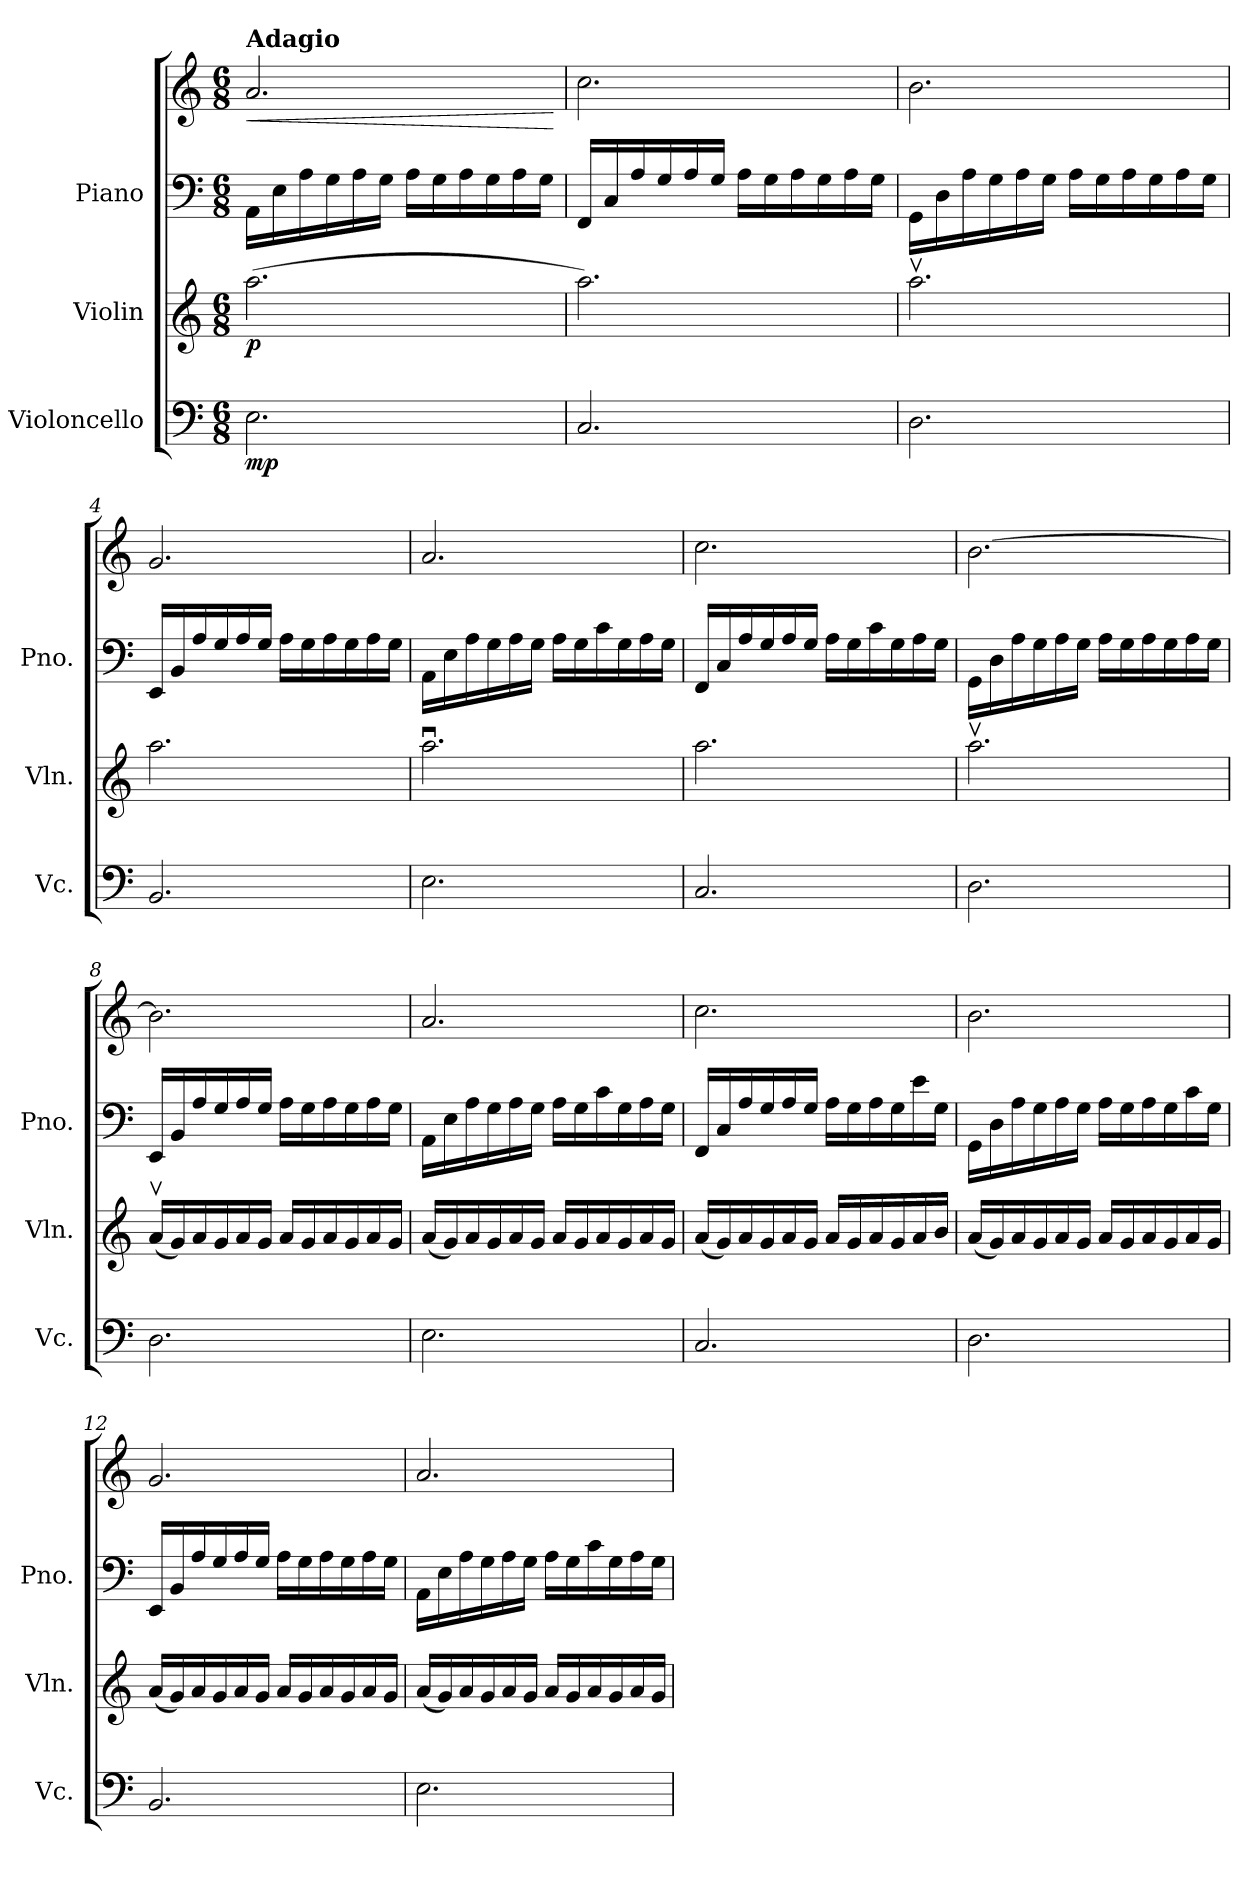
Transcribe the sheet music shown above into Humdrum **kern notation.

**kern	**dynam	**kern	**dynam	**kern	**kern	**dynam
*part3	*part3	*part2	*part2	*part1	*part1	*part1
*staff4	*staff4	*staff3	*staff3	*staff2	*staff1	*staff1/2
*I"Violoncello	*	*I"Violin	*	*I"Piano	*	*
*I'Vc.	*	*I'Vln.	*	*I'Pno.	*	*
*clefF4	*	*clefG2	*	*clefF4	*clefG2	*
*k[]	*	*k[]	*	*k[]	*k[]	*
*M6/8	*	*M6/8	*	*M6/8	*M6/8	*
=1	=1	=1	=1	=1	=1	=1
!	!	!	!	!	!LO:TX:a:B:t=Adagio	!
!	!LO:DY:b	!	!LO:DY:b	!	!	!LO:HP:b
2.E\	mp	(2.aa\	p	16AA\LL	2.a/	<
.	.	.	.	16E\	.	.
.	.	.	.	16A\	.	.
.	.	.	.	16G\	.	.
.	.	.	.	16A\	.	.
.	.	.	.	16G\JJ	.	.
.	.	.	.	16A\LL	.	.
.	.	.	.	16G\	.	.
.	.	.	.	16A\	.	.
.	.	.	.	16G\	.	.
.	.	.	.	16A\	.	.
.	.	.	.	16G\JJ	.	.
.	.	.	.	.	.	[
=2	=2	=2	=2	=2	=2	=2
2.C/	.	2.aa\)	.	16FF/LL	2.cc\	.
.	.	.	.	16C/	.	.
.	.	.	.	16A/	.	.
.	.	.	.	16G/	.	.
.	.	.	.	16A/	.	.
.	.	.	.	16G/JJ	.	.
.	.	.	.	16A\LL	.	.
.	.	.	.	16G\	.	.
.	.	.	.	16A\	.	.
.	.	.	.	16G\	.	.
.	.	.	.	16A\	.	.
.	.	.	.	16G\JJ	.	.
=3	=3	=3	=3	=3	=3	=3
2.D\	.	2.aav\	.	16GG\LL	2.b\	.
.	.	.	.	16D\	.	.
.	.	.	.	16A\	.	.
.	.	.	.	16G\	.	.
.	.	.	.	16A\	.	.
.	.	.	.	16G\JJ	.	.
.	.	.	.	16A\LL	.	.
.	.	.	.	16G\	.	.
.	.	.	.	16A\	.	.
.	.	.	.	16G\	.	.
.	.	.	.	16A\	.	.
.	.	.	.	16G\JJ	.	.
=4	=4	=4	=4	=4	=4	=4
2.BB/	.	2.aa\	.	16EE/LL	2.g/	.
.	.	.	.	16BB/	.	.
.	.	.	.	16A/	.	.
.	.	.	.	16G/	.	.
.	.	.	.	16A/	.	.
.	.	.	.	16G/JJ	.	.
.	.	.	.	16A\LL	.	.
.	.	.	.	16G\	.	.
.	.	.	.	16A\	.	.
.	.	.	.	16G\	.	.
.	.	.	.	16A\	.	.
.	.	.	.	16G\JJ	.	.
!!LO:LB:g=z
=5	=5	=5	=5	=5	=5	=5
2.E\	.	2.aau\	.	16AA\LL	2.a/	.
.	.	.	.	16E\	.	.
.	.	.	.	16A\	.	.
.	.	.	.	16G\	.	.
.	.	.	.	16A\	.	.
.	.	.	.	16G\JJ	.	.
.	.	.	.	16A\LL	.	.
.	.	.	.	16G\	.	.
.	.	.	.	16c\	.	.
.	.	.	.	16G\	.	.
.	.	.	.	16A\	.	.
.	.	.	.	16G\JJ	.	.
=6	=6	=6	=6	=6	=6	=6
2.C/	.	2.aa\	.	16FF/LL	2.cc\	.
.	.	.	.	16C/	.	.
.	.	.	.	16A/	.	.
.	.	.	.	16G/	.	.
.	.	.	.	16A/	.	.
.	.	.	.	16G/JJ	.	.
.	.	.	.	16A\LL	.	.
.	.	.	.	16G\	.	.
.	.	.	.	16c\	.	.
.	.	.	.	16G\	.	.
.	.	.	.	16A\	.	.
.	.	.	.	16G\JJ	.	.
=7	=7	=7	=7	=7	=7	=7
2.D\	.	2.aav\	.	16GG\LL	[2.b\	.
.	.	.	.	16D\	.	.
.	.	.	.	16A\	.	.
.	.	.	.	16G\	.	.
.	.	.	.	16A\	.	.
.	.	.	.	16G\JJ	.	.
.	.	.	.	16A\LL	.	.
.	.	.	.	16G\	.	.
.	.	.	.	16A\	.	.
.	.	.	.	16G\	.	.
.	.	.	.	16A\	.	.
.	.	.	.	16G\JJ	.	.
=8	=8	=8	=8	=8	=8	=8
2.D\	.	(16av/LL	.	16EE/LL	2.b\]	.
.	.	16g/)	.	16BB/	.	.
.	.	16a/	.	16A/	.	.
.	.	16g/	.	16G/	.	.
.	.	16a/	.	16A/	.	.
.	.	16g/JJ	.	16G/JJ	.	.
.	.	16a/LL	.	16A\LL	.	.
.	.	16g/	.	16G\	.	.
.	.	16a/	.	16A\	.	.
.	.	16g/	.	16G\	.	.
.	.	16a/	.	16A\	.	.
.	.	16g/JJ	.	16G\JJ	.	.
!!LO:LB:g=z
=9	=9	=9	=9	=9	=9	=9
2.E\	.	(16a/LL	.	16AA\LL	2.a/	.
.	.	16g/)	.	16E\	.	.
.	.	16a/	.	16A\	.	.
.	.	16g/	.	16G\	.	.
.	.	16a/	.	16A\	.	.
.	.	16g/JJ	.	16G\JJ	.	.
.	.	16a/LL	.	16A\LL	.	.
.	.	16g/	.	16G\	.	.
.	.	16a/	.	16c\	.	.
.	.	16g/	.	16G\	.	.
.	.	16a/	.	16A\	.	.
.	.	16g/JJ	.	16G\JJ	.	.
=10	=10	=10	=10	=10	=10	=10
2.C/	.	(16a/LL	.	16FF/LL	2.cc\	.
.	.	16g/)	.	16C/	.	.
.	.	16a/	.	16A/	.	.
.	.	16g/	.	16G/	.	.
.	.	16a/	.	16A/	.	.
.	.	16g/JJ	.	16G/JJ	.	.
.	.	16a/LL	.	16A\LL	.	.
.	.	16g/	.	16G\	.	.
.	.	16a/	.	16A\	.	.
.	.	16g/	.	16G\	.	.
.	.	16a/	.	16e\	.	.
.	.	16b/JJ	.	16G\JJ	.	.
=11	=11	=11	=11	=11	=11	=11
2.D\	.	(16a/LL	.	16GG\LL	2.b\	.
.	.	16g/)	.	16D\	.	.
.	.	16a/	.	16A\	.	.
.	.	16g/	.	16G\	.	.
.	.	16a/	.	16A\	.	.
.	.	16g/JJ	.	16G\JJ	.	.
.	.	16a/LL	.	16A\LL	.	.
.	.	16g/	.	16G\	.	.
.	.	16a/	.	16A\	.	.
.	.	16g/	.	16G\	.	.
.	.	16a/	.	16c\	.	.
.	.	16g/JJ	.	16G\JJ	.	.
=12	=12	=12	=12	=12	=12	=12
2.BB/	.	(16a/LL	.	16EE/LL	2.g/	.
.	.	16g/)	.	16BB/	.	.
.	.	16a/	.	16A/	.	.
.	.	16g/	.	16G/	.	.
.	.	16a/	.	16A/	.	.
.	.	16g/JJ	.	16G/JJ	.	.
.	.	16a/LL	.	16A\LL	.	.
.	.	16g/	.	16G\	.	.
.	.	16a/	.	16A\	.	.
.	.	16g/	.	16G\	.	.
.	.	16a/	.	16A\	.	.
.	.	16g/JJ	.	16G\JJ	.	.
!!LO:LB:g=z
=13	=13	=13	=13	=13	=13	=13
2.E\	.	(16a/LL	.	16AA\LL	2.a/	.
.	.	16g/)	.	16E\	.	.
.	.	16a/	.	16A\	.	.
.	.	16g/	.	16G\	.	.
.	.	16a/	.	16A\	.	.
.	.	16g/JJ	.	16G\JJ	.	.
.	.	16a/LL	.	16A\LL	.	.
.	.	16g/	.	16G\	.	.
.	.	16a/	.	16c\	.	.
.	.	16g/	.	16G\	.	.
.	.	16a/	.	16A\	.	.
.	.	16g/JJ	.	16G\JJ	.	.
=	=	=	=	=	=	=
*-	*-	*-	*-	*-	*-	*-
